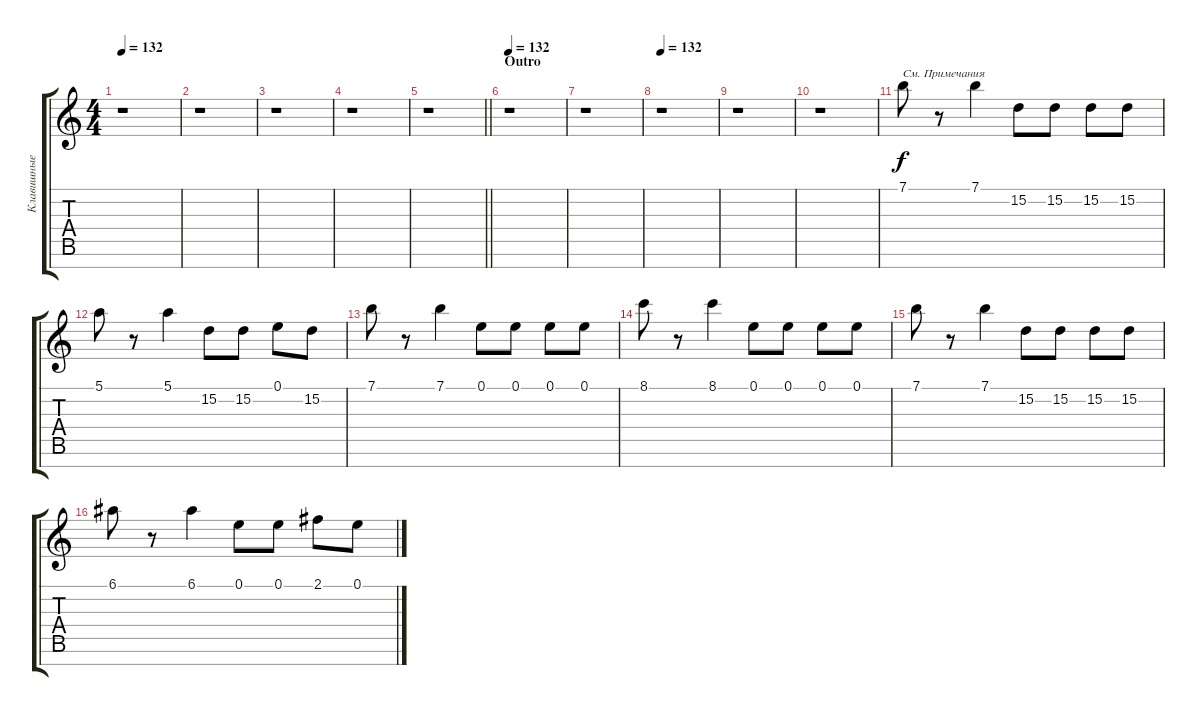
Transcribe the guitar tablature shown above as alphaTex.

\track ("Клавишные" "Клавишные") {instrument panflute}
\staff {score tabs}
\tuning (E5 B3 G3 D3 A2 E2 B1) {hide}
\ts (4 4)
\tempo 132
\clef g2
\ks c
r.1{dy f} |
r.1 |
r.1 |
r.1 |
\barLineRight lightlight
r.1 |
\section ("" "Outro")
\tempo 132
r.1 |
r.1 |
\tempo 132
r.1 |
r.1 |
r.1 |
7.1.8{txt "См. Примечания"} r.8 7.1.4 15.2.8 15.2.8 15.2.8 15.2.8 |
5.1.8 r.8 5.1.4 15.2.8 15.2.8 0.1.8 15.2.8 |
7.1.8 r.8 7.1.4 0.1.8 0.1.8 0.1.8 0.1.8 |
8.1.8 r.8 8.1.4 0.1.8 0.1.8 0.1.8 0.1.8 |
7.1.8 r.8 7.1.4 15.2.8 15.2.8 15.2.8 15.2.8 |
6.1.8 r.8 6.1.4 0.1.8 0.1.8 2.1.8 0.1.8
